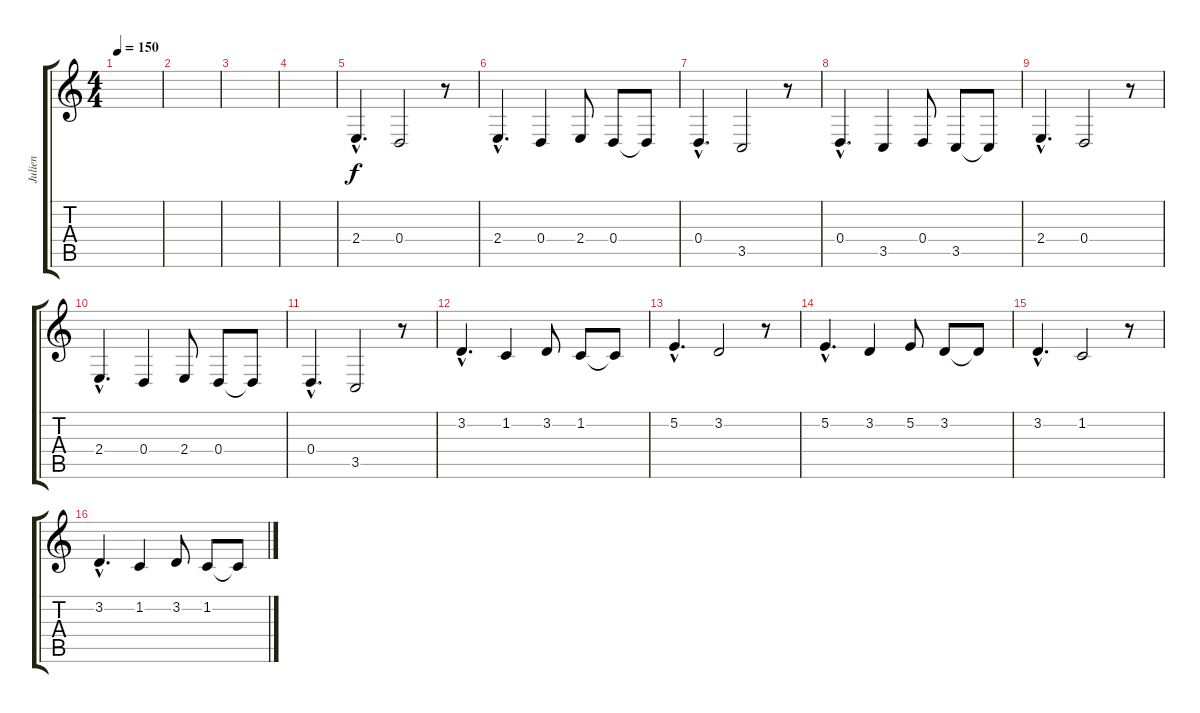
\track ("Julien" "Julien") {instrument altosax}
\staff {score tabs}
\tuning (E4 B3 G3 D3 A2 E2) {hide}
\ts (4 4)
\tempo 150
\clef g2
\ks c
|
|
|
|
2.4{hac}.4{d} 0.4.2 r.8 |
2.4{hac}.4{d} 0.4.4 2.4.8 0.4.8 0.4{t}.8 |
0.4{hac}.4{d} 3.5.2 r.8 |
0.4{hac}.4{d} 3.5.4 0.4.8 3.5.8 3.5{t}.8 |
2.4{hac}.4{d} 0.4.2 r.8 |
2.4{hac}.4{d} 0.4.4 2.4.8 0.4.8 0.4{t}.8 |
0.4{hac}.4{d} 3.5.2 r.8 |
3.2{hac}.4{d} 1.2.4 3.2.8 1.2.8 1.2{t}.8 |
5.2{hac}.4{d} 3.2.2 r.8 |
5.2{hac}.4{d} 3.2.4 5.2.8 3.2.8 3.2{t}.8 |
3.2{hac}.4{d} 1.2.2 r.8 |
3.2{hac}.4{d} 1.2.4 3.2.8 1.2.8 1.2{t}.8
